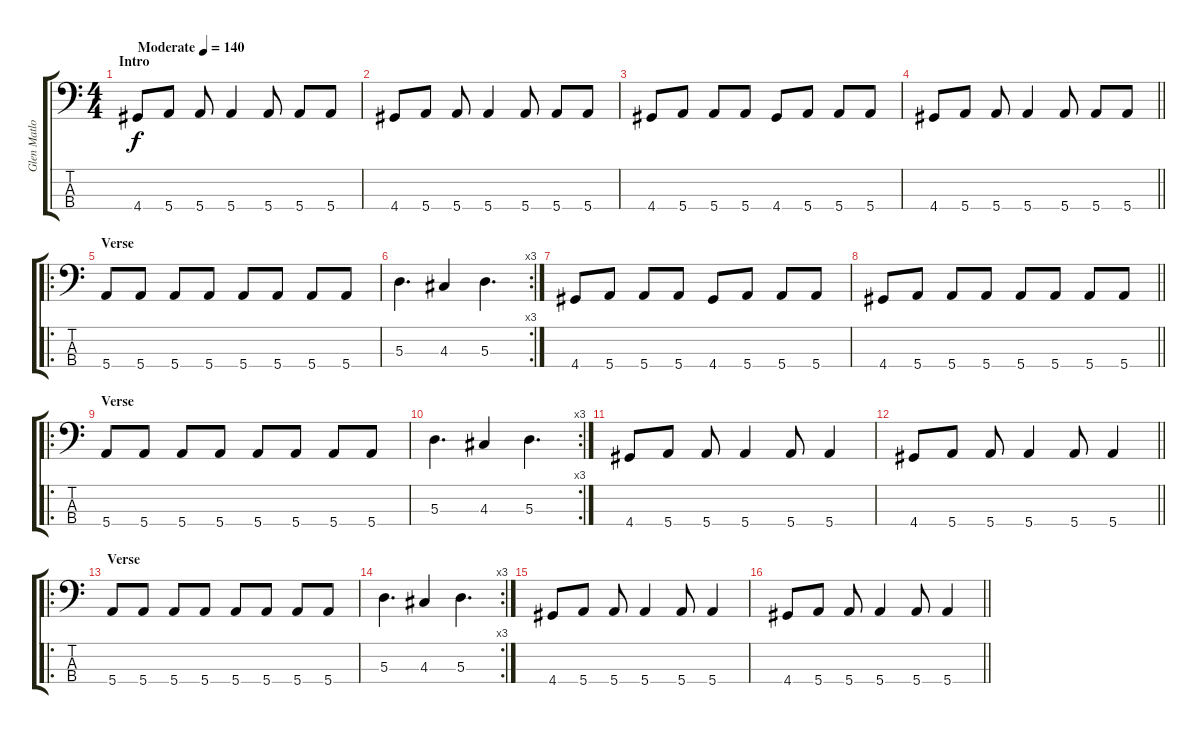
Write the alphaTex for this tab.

\track ("Glen Matlock" "Glen Matlo") {instrument electricbassfinger}
\staff {score tabs}
\tuning (G2 D2 A1 E1) {hide}
\ts (4 4)
\section ("" "Intro")
\tempo (140 "Moderate")
\clef f4
\ks c
4.4.8{dy f instrument electricbassfinger} 5.4.8 5.4.8 5.4.4 5.4.8 5.4.8 5.4.8 |
4.4.8 5.4.8 5.4.8 5.4.4 5.4.8 5.4.8 5.4.8 |
4.4.8 5.4.8 5.4.8 5.4.8 4.4.8 5.4.8 5.4.8 5.4.8 |
\barLineRight lightlight
4.4.8 5.4.8 5.4.8 5.4.4 5.4.8 5.4.8 5.4.8 |
\ro
\section ("" "Verse")
5.4.8 5.4.8 5.4.8 5.4.8 5.4.8 5.4.8 5.4.8 5.4.8 |
\rc 3
5.3.4{d} 4.3.4 5.3.4{d} |
4.4.8 5.4.8 5.4.8 5.4.8 4.4.8 5.4.8 5.4.8 5.4.8 |
\barLineRight lightlight
4.4.8 5.4.8 5.4.8 5.4.8 5.4.8 5.4.8 5.4.8 5.4.8 |
\ro
\section ("" "Verse")
5.4.8 5.4.8 5.4.8 5.4.8 5.4.8 5.4.8 5.4.8 5.4.8 |
\rc 3
5.3.4{d} 4.3.4 5.3.4{d} |
4.4.8 5.4.8 5.4.8 5.4.4 5.4.8 5.4.4 |
\barLineRight lightlight
4.4.8 5.4.8 5.4.8 5.4.4 5.4.8 5.4.4 |
\ro
\section ("" "Verse")
5.4.8 5.4.8 5.4.8 5.4.8 5.4.8 5.4.8 5.4.8 5.4.8 |
\rc 3
5.3.4{d} 4.3.4 5.3.4{d} |
4.4.8 5.4.8 5.4.8 5.4.4 5.4.8 5.4.4 |
\barLineRight lightlight
4.4.8 5.4.8 5.4.8 5.4.4 5.4.8 5.4.4
